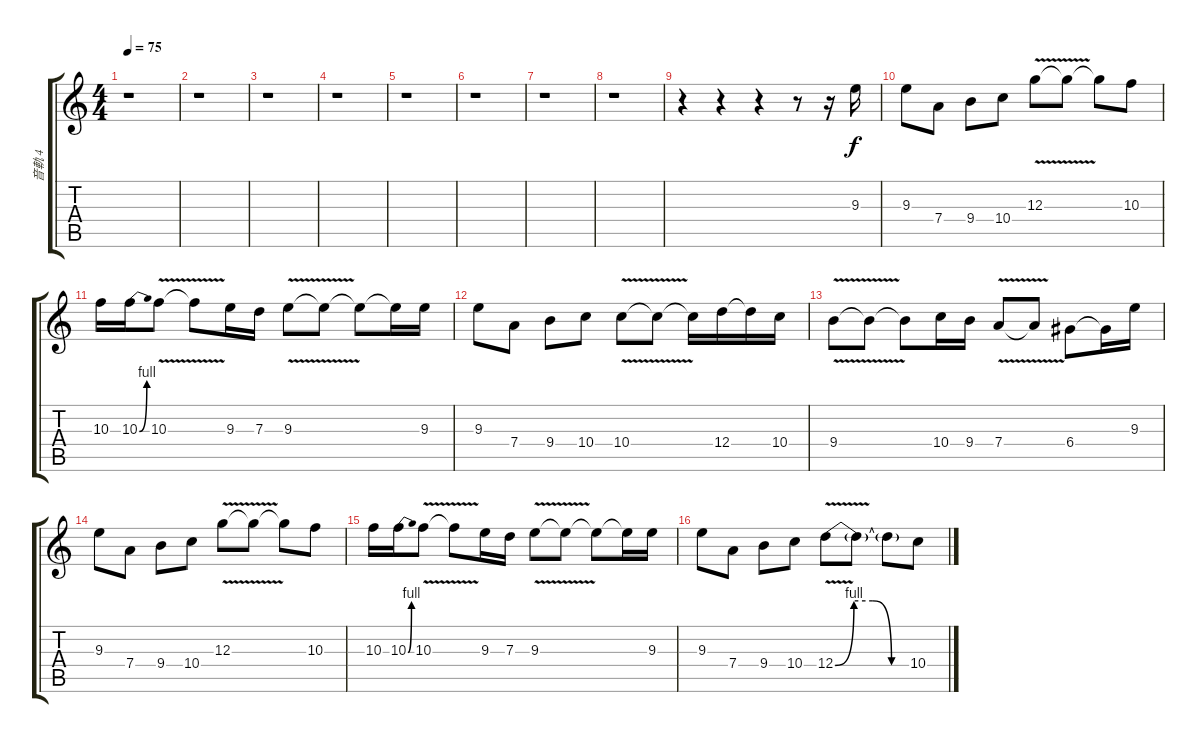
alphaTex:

\track ("音軌 4" "音軌 4") {instrument overdrivenguitar}
\staff {score tabs}
\tuning (E4 B3 G3 D3 A2 E2) {hide}
\ts (4 4)
\tempo 75
\clef g2
\ks c
r.1{dy f instrument overdrivenguitar} |
r.1 |
r.1 |
r.1 |
r.1 |
r.1 |
r.1 |
r.1 |
r.4 r.4 r.4 r.8 r.16 9.3.16 |
9.3.8 7.4.8 9.4.8 10.4.8 12.3{v}.8 12.3{t}.8 12.3{t}.8 10.3.8 |
10.3.16 10.3{be (bend 0 0 60 4)}.16 10.3{v}.8 10.3{t}.8 9.3.16 7.3.16 9.3{v}.8 9.3{t}.8 9.3{t}.8 9.3{t}.16 9.3.16 |
9.3.8 7.4.8 9.4.8 10.4.8 10.4{v}.8 10.4{t}.8 10.4{t}.16 12.4.16 12.4{t}.16 10.4.16 |
9.4{v}.8 9.4{t}.8 9.4{t}.8 10.4.16 9.4.16 7.4{v}.8 7.4{t}.8 6.4.8 6.4{t}.16 9.3.16 |
9.3.8 7.4.8 9.4.8 10.4.8 12.3{v}.8 12.3{t}.8 12.3{t}.8 10.3.8 |
10.3.16 10.3{be (bend 0 0 60 4)}.16 10.3{v}.8 10.3{t}.8 9.3.16 7.3.16 9.3{v}.8 9.3{t}.8 9.3{t}.8 9.3{t}.16 9.3.16 |
9.3.8 7.4.8 9.4.8 10.4.8 12.4{be (custom 0 0 15 4 30 4 45 0 60 0) v}.8 12.4{t}.8 12.4{t}.8 10.4.8
